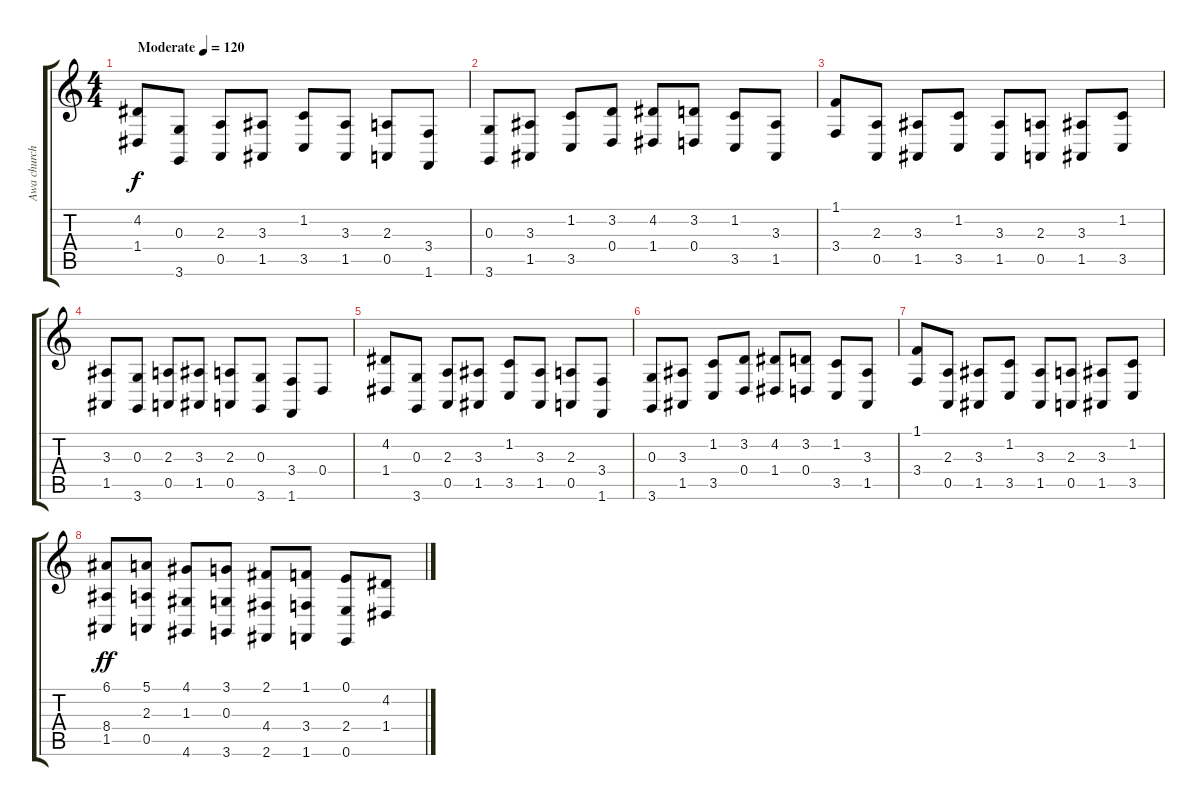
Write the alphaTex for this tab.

\track ("Awa church1" "Awa church") {instrument churchorgan}
\staff {score tabs}
\tuning (E4 B3 G3 D3 A2 E2) {hide}
\ts (4 4)
\tempo (120 "Moderate")
\clef g2
\ks c
(4.2 1.4).8{dy f instrument churchorgan} (0.3 3.6).8 (2.3 0.5).8 (3.3 1.5).8 (1.2 3.5).8 (3.3 1.5).8 (2.3 0.5).8 (3.4 1.6).8 |
(0.3 3.6).8 (3.3 1.5).8 (1.2 3.5).8 (3.2 0.4).8 (4.2 1.4).8 (3.2 0.4).8 (1.2 3.5).8 (3.3 1.5).8 |
(1.1 3.4).8 (2.3 0.5).8 (3.3 1.5).8 (1.2 3.5).8 (3.3 1.5).8 (2.3 0.5).8 (3.3 1.5).8 (1.2 3.5).8 |
(3.3 1.5).8 (0.3 3.6).8 (2.3 0.5).8 (3.3 1.5).8 (2.3 0.5).8 (0.3 3.6).8 (3.4 1.6).8 0.4.8 |
(4.2 1.4).8 (0.3 3.6).8 (2.3 0.5).8 (3.3 1.5).8 (1.2 3.5).8 (3.3 1.5).8 (2.3 0.5).8 (3.4 1.6).8 |
(0.3 3.6).8 (3.3 1.5).8 (1.2 3.5).8 (3.2 0.4).8 (4.2 1.4).8 (3.2 0.4).8 (1.2 3.5).8 (3.3 1.5).8 |
(1.1 3.4).8 (2.3 0.5).8 (3.3 1.5).8 (1.2 3.5).8 (3.3 1.5).8 (2.3 0.5).8 (3.3 1.5).8 (1.2 3.5).8 |
(6.1 8.4 1.5).8{dy ff} (5.1 2.3 0.5).8 (4.1 1.3 4.6).8 (3.1 0.3 3.6).8 (2.1 4.4 2.6).8 (1.1 3.4 1.6).8 (0.1 2.4 0.6).8 (4.2 1.4).8
